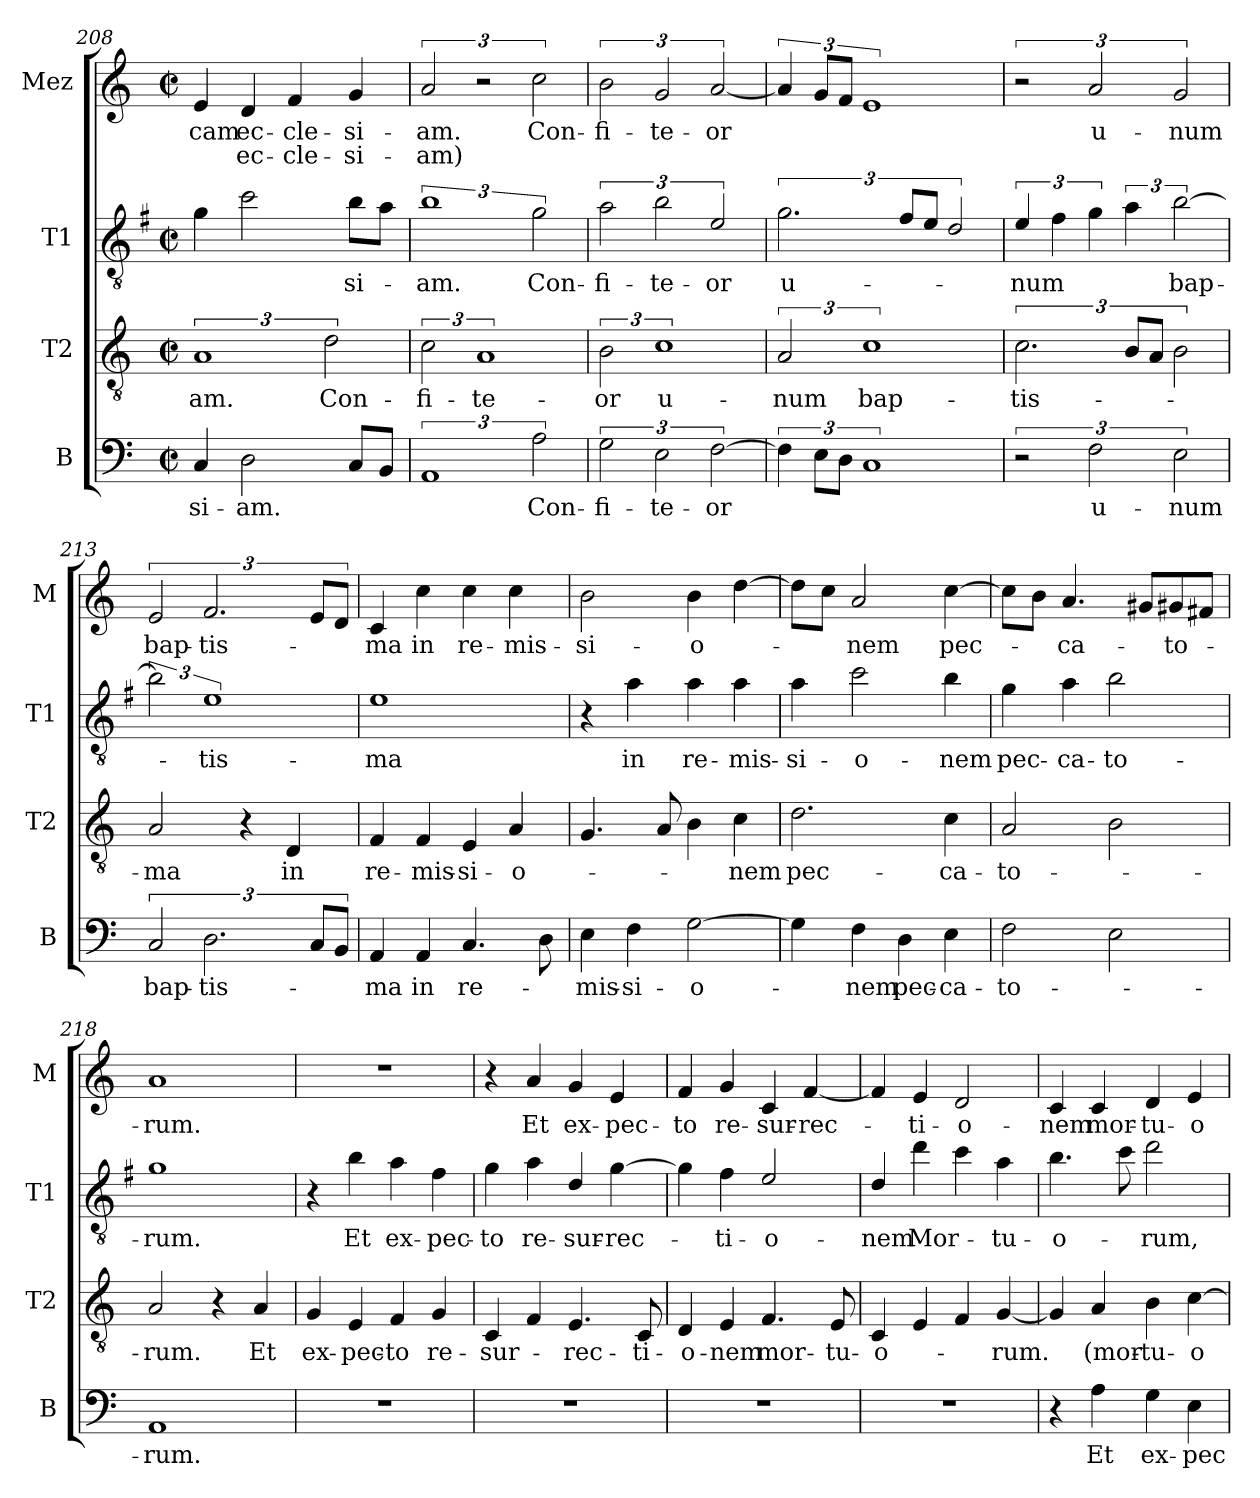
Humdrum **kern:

**kern	**text	**kern	**text	**kern	**text	**kern	**text	**text
*part4	*part4	*part3	*part3	*part2	*part2	*part1	*part1	*part1
*staff4	*staff4	*staff3	*staff3	*staff2	*staff2	*staff1	*staff1	*staff1
*I"B	*	*I"T2	*	*I"T1	*	*I"Mez	*	*
*I'B	*	*I'T2	*	*I'T1	*	*I'M	*	*
!!LO:PB:g=z
*clefF4	*	*clefGv2	*	*clefGv2	*	*clefG2	*	*
*	*	*	*	*ITrd4c7	*	*	*	*
*k[]	*	*k[]	*	*k[]	*	*k[]	*	*
*M2/2	*	*M2/2	*	*M2/2	*	*M2/2	*	*
*met(c|)	*	*met(c|)	*	*met(c|)	*	*met(c|)	*	*
=208	=208	=208	=208	=208	=208	=208	=208	=208
!	!LO:LY:b	!	!LO:LY:b	!	!	!	!LO:LY:b	!
4C/	si-	3%2A	-am.	4c\	.	4e/	-cam	.
!	!LO:LY:b	!	!	!	!	!	!LO:LY:b	!LO:LY:b
2D\	-am.	.	.	2f\	.	4d/	ec-	ec-
!	!	!	!	!	!	!	!LO:LY:b	!LO:LY:b
.	.	.	.	.	.	4f/	-cle-	-cle-
!	!	!	!LO:LY:b	!	!	!	!	!
.	.	3d\	Con-	.	.	.	.	.
!	!	!	!	!	!LO:LY:b	!	!LO:LY:b	!LO:LY:b
8C/L	.	.	.	8e\L	-si-	4g/	-si-	-si-
8BB/J	.	.	.	8d\J	.	.	.	.
=209	=209	=209	=209	=209	=209	=209	=209	=209
!	!	!	!LO:LY:b	!	!LO:LY:b	!	!LO:LY:b	!LO:LY:b
3%2AA	.	3c\	-fi-	3%2e	-am.	3a/	-am.	-am)
!	!	!	!LO:LY:b	!	!	!	!	!
.	.	3%2A	-te-	.	.	3r	.	.
!	!LO:LY:b	!	!	!	!LO:LY:b	!	!LO:LY:b	!
3A\	Con-	.	.	3c\	Con-	3cc\	Con-	.
=210	=210	=210	=210	=210	=210	=210	=210	=210
!	!LO:LY:b	!	!LO:LY:b	!	!LO:LY:b	!	!LO:LY:b	!
3G\	-fi-	3B\	-or	3d\	-fi-	3b\	-fi-	.
!	!LO:LY:b	!	!LO:LY:b	!	!LO:LY:b	!	!LO:LY:b	!
3E\	-te-	3%2c	u-	3e\	-te-	3g/	-te-	.
!	!LO:LY:b	!	!	!	!LO:LY:b	!	!LO:LY:b	!
[3F\	-or	.	.	3A/	-or	[3a/	-or	.
=211	=211	=211	=211	=211	=211	=211	=211	=211
!	!	!	!LO:LY:b	!	!LO:LY:b	!	!	!
6F\]	.	3A/	-num	3.c\	u-	6a/]	.	.
12E\L	.	.	.	.	.	12g/L	.	.
12D\J	.	.	.	.	.	12f/J	.	.
!	!	!	!LO:LY:b	!	!	!	!	!
3%2C	.	3%2c	bap-	.	.	3%2e	.	.
.	.	.	.	12B/L	.	.	.	.
.	.	.	.	12A/J	.	.	.	.
.	.	.	.	3G/	.	.	.	.
=212	=212	=212	=212	=212	=212	=212	=212	=212
!	!	!	!LO:LY:b	!	!LO:LY:b	!	!	!
3r	.	3.c\	-tis-	6A/	num	3r	.	.
.	.	.	.	6B\	.	.	.	.
!	!LO:LY:b	!	!	!	!	!	!LO:LY:b	!
3F\	u-	.	.	6c\	.	3a/	u-	.
.	.	12B/L	.	6d\	.	.	.	.
.	.	12A/J	.	.	.	.	.	.
!	!LO:LY:b	!	!	!	!LO:LY:b	!	!LO:LY:b	!
3E\	-num	3B\	.	[3e\	bap-	3g/	-num	.
=213	=213	=213	=213	=213	=213	=213	=213	=213
!	!LO:LY:b	!	!LO:LY:b	!	!	!	!LO:LY:b	!
3C/	bap-	2A/	-ma	3e\]	.	3e/	bap-	.
!	!LO:LY:b	!	!	!	!LO:LY:b	!	!LO:LY:b	!
3.D\	-tis-	.	.	3%2A	-tis-	3.f/	-tis-	.
.	.	4r	.	.	.	.	.	.
!	!	!	!LO:LY:b	!	!	!	!	!
.	.	4D/	in	.	.	.	.	.
12C/L	.	.	.	.	.	12e/L	.	.
12BB/J	.	.	.	.	.	12d/J	.	.
!!LO:LB:g=z
=214	=214	=214	=214	=214	=214	=214	=214	=214
!	!LO:LY:b	!	!LO:LY:b	!	!LO:LY:b	!	!LO:LY:b	!
4AA/	-ma	4F/	re-	1A	-ma	4c/	-ma	.
!	!LO:LY:b	!	!LO:LY:b	!	!	!	!LO:LY:b	!
4AA/	in	4F/	-mis-	.	.	4cc\	in	.
!	!LO:LY:b	!	!LO:LY:b	!	!	!	!LO:LY:b	!
4.C/	re-	4E/	-si-	.	.	4cc\	re-	.
!	!	!	!LO:LY:b	!	!	!	!LO:LY:b	!
.	.	4A/	-o-	.	.	4cc\	-mis-	.
8D\	.	.	.	.	.	.	.	.
=215	=215	=215	=215	=215	=215	=215	=215	=215
!	!LO:LY:b	!	!	!	!	!	!LO:LY:b	!
4E\	-mis-	4.G/	.	4r	.	2b\	-si-	.
!	!LO:LY:b	!	!	!	!LO:LY:b	!	!	!
4F\	-si-	.	.	4d\	in	.	.	.
.	.	8A/	.	.	.	.	.	.
!	!LO:LY:b	!	!	!	!LO:LY:b	!	!LO:LY:b	!
[2G\	-o-	4B\	.	4d\	re-	4b\	-o-	.
!	!	!	!LO:LY:b	!	!LO:LY:b	!	!	!
.	.	4c\	-nem	4d\	-mis-	[4dd\	.	.
=216	=216	=216	=216	=216	=216	=216	=216	=216
!	!	!	!LO:LY:b	!	!LO:LY:b	!	!	!
4G\]	.	2.d\	pec-	4d\	-si-	8dd\L]	.	.
.	.	.	.	.	.	8cc\J	.	.
!	!LO:LY:b	!	!	!	!LO:LY:b	!	!LO:LY:b	!
4F\	-nem	.	.	2f\	-o-	2a/	-nem	.
!	!LO:LY:b	!	!	!	!	!	!	!
4D\	pec-	.	.	.	.	.	.	.
!	!LO:LY:b	!	!LO:LY:b	!	!LO:LY:b	!	!LO:LY:b	!
4E\	-ca-	4c\	-ca-	4e\	-nem	[4cc\	pec-	.
=217	=217	=217	=217	=217	=217	=217	=217	=217
!	!LO:LY:b	!	!LO:LY:b	!	!LO:LY:b	!	!	!
2F\	-to-	2A/	-to-	4c\	pec-	8cc\L]	.	.
.	.	.	.	.	.	8b\J	.	.
!	!	!	!	!	!LO:LY:b	!	!LO:LY:b	!
.	.	.	.	4d\	-ca-	4.a/	-ca-	.
!	!	!	!	!	!LO:LY:b	!	!	!
2E\	.	2B\	.	2e\	-to-	.	.	.
.	.	.	.	.	.	8g#X/L	.	.
!	!	!	!	!	!	!	!LO:LY:b	!
.	.	.	.	.	.	8g#X/	-to-	.
.	.	.	.	.	.	8f#X/J	.	.
=218	=218	=218	=218	=218	=218	=218	=218	=218
!	!LO:LY:b	!	!LO:LY:b	!	!LO:LY:b	!	!LO:LY:b	!
1AA	-rum.	2A/	-rum.	1c	-rum.	1a	-rum.	.
.	.	4r	.	.	.	.	.	.
!	!	!	!LO:LY:b	!	!	!	!	!
.	.	4A/	Et	.	.	.	.	.
!!LO:LB:g=z
=219	=219	=219	=219	=219	=219	=219	=219	=219
!	!	!	!LO:LY:b	!	!	!	!	!
1r	.	4G/	ex-	4r	.	1r	.	.
!	!	!	!LO:LY:b	!	!LO:LY:b	!	!	!
.	.	4E/	-pec-	4e\	Et	.	.	.
!	!	!	!LO:LY:b	!	!LO:LY:b	!	!	!
.	.	4F/	-to	4d\	ex-	.	.	.
!	!	!	!LO:LY:b	!	!LO:LY:b	!	!	!
.	.	4G/	re-	4B\	-pec-	.	.	.
=220	=220	=220	=220	=220	=220	=220	=220	=220
!	!	!	!LO:LY:b	!	!LO:LY:b	!	!	!
1r	.	4C/	-sur-	4c\	-to	4r	.	.
!	!	!	!	!	!LO:LY:b	!	!LO:LY:b	!
.	.	4F/	.	4d\	re-	4a/	Et	.
!	!	!	!LO:LY:b	!	!LO:LY:b	!	!LO:LY:b	!
.	.	4.E/	-rec-	4G/	-sur-	4g/	ex-	.
!	!	!	!	!	!LO:LY:b	!	!LO:LY:b	!
.	.	.	.	[4c\	-rec-	4e/	-pec-	.
!	!	!	!LO:LY:b	!	!	!	!	!
.	.	8C/	-ti-	.	.	.	.	.
=221	=221	=221	=221	=221	=221	=221	=221	=221
!	!	!	!LO:LY:b	!	!	!	!LO:LY:b	!
1r	.	4D/	-o-	4c\]	.	4f/	-to	.
!	!	!	!LO:LY:b	!	!LO:LY:b	!	!LO:LY:b	!
.	.	4E/	-nem	4B\	-ti-	4g/	re-	.
!	!	!	!LO:LY:b	!	!LO:LY:b	!	!LO:LY:b	!
.	.	4.F/	mor-	2A/	-o-	4c/	-sur-	.
!	!	!	!	!	!	!	!LO:LY:b	!
.	.	.	.	.	.	[4f/	-rec-	.
!	!	!	!LO:LY:b	!	!	!	!	!
.	.	8E/	-tu-	.	.	.	.	.
=222	=222	=222	=222	=222	=222	=222	=222	=222
!	!	!	!LO:LY:b	!	!LO:LY:b	!	!	!
1r	.	4C/	-o-	4G/	-nem	4f/]	.	.
!	!	!	!	!	!LO:LY:b	!	!LO:LY:b	!
.	.	4E/	.	4g\	Mor-	4e/	-ti-	.
!	!	!	!	!	!	!	!LO:LY:b	!
.	.	4F/	.	4f\	.	2d/	-o-	.
!	!	!	!LO:LY:b	!	!LO:LY:b	!	!	!
.	.	[4G/	-rum.	4d\	-tu-	.	.	.
=223	=223	=223	=223	=223	=223	=223	=223	=223
!	!	!	!	!	!LO:LY:b	!	!LO:LY:b	!
4r	.	4G/]	.	4.e\	-o-	4c/	-nem	.
!	!LO:LY:b	!	!LO:LY:b	!	!	!	!LO:LY:b	!
4A\	Et	4A/	(mor-	.	.	4c/	mor-	.
.	.	.	.	8f\	.	.	.	.
!	!LO:LY:b	!	!LO:LY:b	!	!LO:LY:b	!	!LO:LY:b	!
4G\	ex-	4B\	-tu-	2g\	-rum,	4d/	-tu-	.
!	!LO:LY:b	!	!LO:LY:b	!	!	!	!LO:LY:b	!
4E\	-pec-	[4c\	-o-	.	.	4e/	-o-	.
=	=	=	=	=	=	=	=	=
*-	*-	*-	*-	*-	*-	*-	*-	*-
